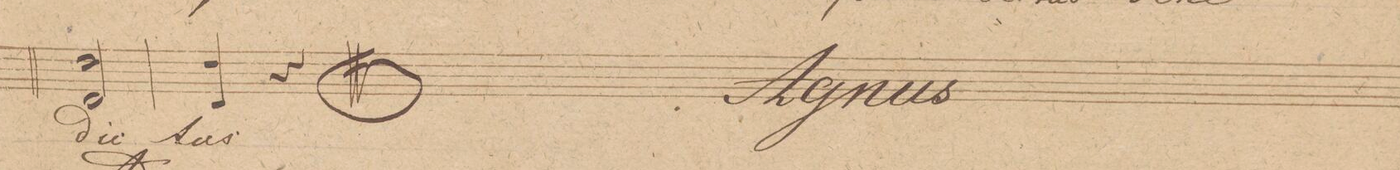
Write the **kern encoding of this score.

**kern	**text
*I"Baſso 2do	*
*clefF4	*
*k[b-]	*
*M2/4	*
2F 2FF/	-dic-
=64	=64
4F 4FF/	-tus
4r	.
==	==
*-	*-
